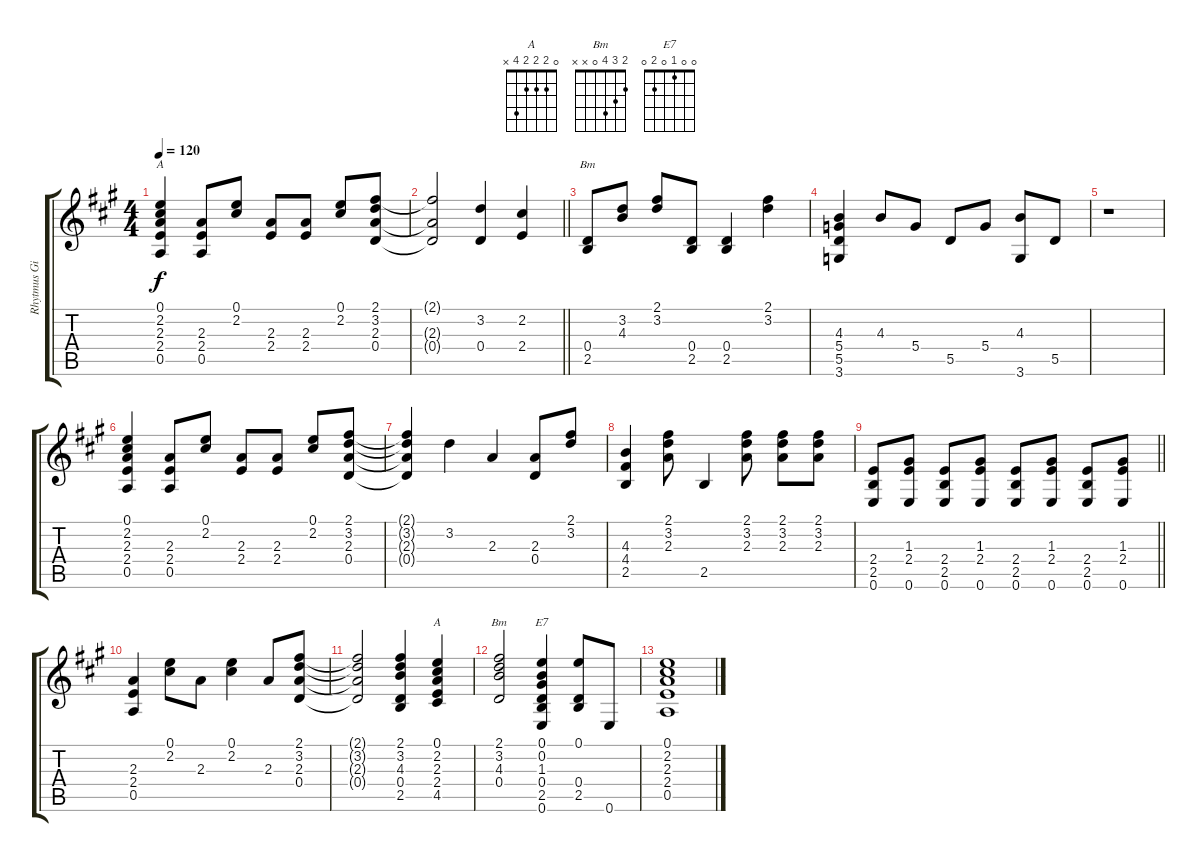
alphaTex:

\track ("Rhytmus Gitarre" "Rhytmus Gi") {instrument acousticguitarsteel}
\staff {score tabs}
\tuning (E4 B3 G3 D3 A2 E2) {hide}
\chord ("A" 0 2 2 2 0 x)
\chord ("Bm" 2 3 4 0 2 x)
\chord ("A" 0 2 2 2 4 x)
\chord ("Bm" 2 3 4 0 x x)
\chord ("E7" 0 0 1 0 2 0)
\ts (4 4)
\tempo 120
\clef g2
\ks a
(0.1 2.2 2.3 2.4 0.5).4{ch "A" dy f} (2.3 2.4 0.5).8 (0.1 2.2).8 (2.3 2.4).8 (2.3 2.4).8 (0.1 2.2).8 (2.1 3.2 2.3 0.4).8 |
\barLineRight lightlight
(2.1{t} 2.3{t} 0.4{t}).2 (3.2 0.4).4 (2.2 2.4).4 |
(0.4 2.5).8{ch "Bm"} (3.2 4.3).8 (2.1 3.2).8 (0.4 2.5).8 (0.4 2.5).4 (2.1 3.2).4 |
(4.3 5.4 5.5 3.6).4 4.3.8 5.4.8 5.5.8 5.4.8 (4.3 3.6).8 5.5.8 |
r.1 |
(0.1 2.2 2.3 2.4 0.5).4 (2.3 2.4 0.5).8 (0.1 2.2).8 (2.3 2.4).8 (2.3 2.4).8 (0.1 2.2).8 (2.1 3.2 2.3 0.4).8 |
(2.1{t} 3.2{t} 2.3{t} 0.4{t}).4 3.2.4 2.3.4 (2.3 0.4).8 (2.1 3.2).8 |
(4.3 4.4 2.5).4 (2.1 3.2 2.3).8 2.5.4 (2.1 3.2 2.3).8 (2.1 3.2 2.3).8 (2.1 3.2 2.3).8 |
\barLineRight lightlight
(2.4 2.5 0.6).8 (1.3 2.4 0.6).8 (2.4 2.5 0.6).8 (1.3 2.4 0.6).8 (2.4 2.5 0.6).8 (1.3 2.4 0.6).8 (2.4 2.5 0.6).8 (1.3 2.4 0.6).8 |
(2.3 2.4 0.5).4 (0.1 2.2).8 2.3.8 (0.1 2.2).4 2.3.8 (2.1 3.2 2.3 0.4).8 |
(2.1{t} 3.2{t} 2.3{t} 0.4{t}).2 (2.1 3.2 4.3 0.4 2.5).4 (0.1 2.2 2.3 2.4 4.5).4{ch "A"} |
(2.1 3.2 4.3 0.4).2{ch "Bm"} (0.1 0.2 1.3 0.4 2.5 0.6).4{ch "E7"} (0.1 0.4 2.5).8 0.6.8 |
(0.1 2.2 2.3 2.4 0.5).1
